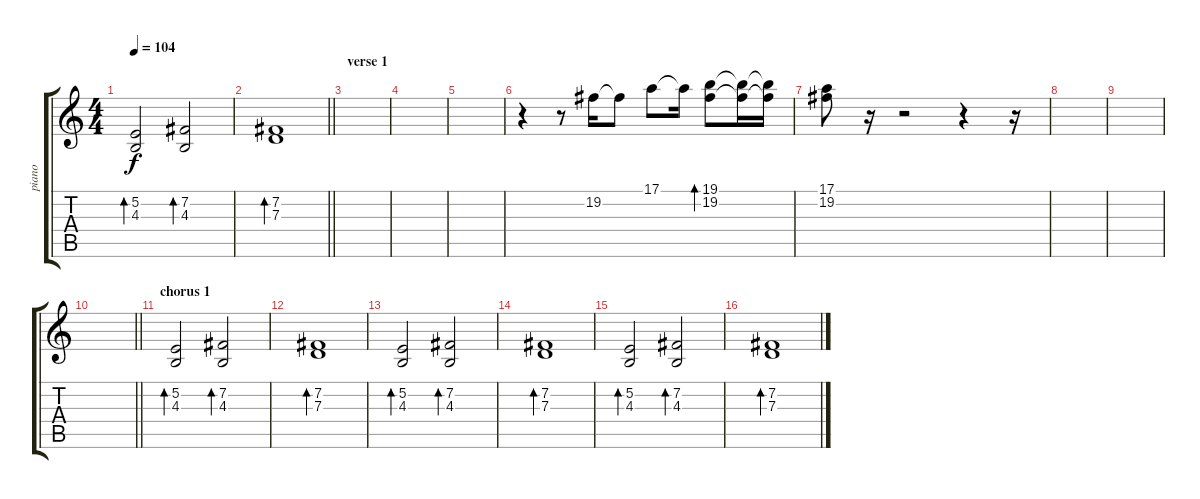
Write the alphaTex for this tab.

\track ("piano" "piano") {instrument acousticgrandpiano}
\staff {score tabs}
\tuning (E4 B3 G3 D3 A2 E2) {hide}
\ts (4 4)
\tempo 104
\clef g2
\ks c
(5.2 4.3).2{bd 240 dy f} (7.2 4.3).2{bd 240} |
\barLineRight lightlight
(7.2 7.3).1{bd 240} |
\section ("" "verse 1")
|
|
|
r.4 r.8 19.2.16 19.2{t}.8 17.1.8 17.1{t}.16 (19.1 19.2).8{bd 240} (19.1{t} 19.2{t}).16 (19.1{t} 19.2{t}).16 |
(17.1 19.2).8 r.16 r.2 r.4 r.16 |
|
|
\barLineRight lightlight
|
\section ("" "chorus 1")
(5.2 4.3).2{bd 240} (7.2 4.3).2{bd 240} |
(7.2 7.3).1{bd 240} |
(5.2 4.3).2{bd 240} (7.2 4.3).2{bd 240} |
(7.2 7.3).1{bd 240} |
(5.2 4.3).2{bd 240} (7.2 4.3).2{bd 240} |
(7.2 7.3).1{bd 240}
